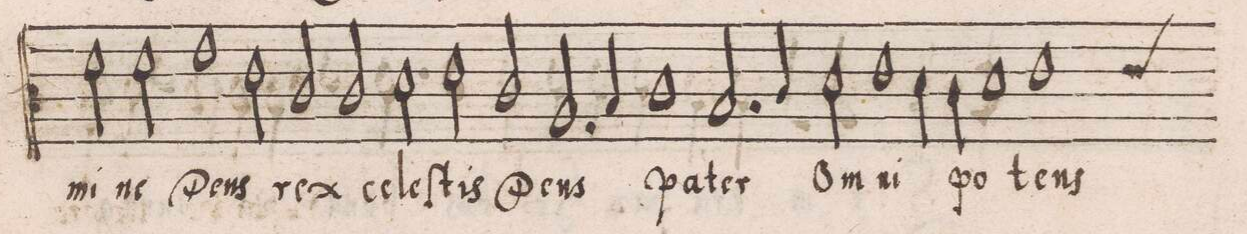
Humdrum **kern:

**kern	**text
*I"CANTVS	*
*clefC3	*
*k[]	*
*met(c|)	*
*M2/1	*
2f\	-mi-
2f\	-ne
1g	De-
=26	=26
2e\	-us
2c/	rex
2c/	ce-
2d\	-leſ-
=27	=27
2e\	-tis
2c/	De-
2.A/	-us
4B/	.
=28	=28
1c	pa-
2.B/	-ter
4c/	.
=29	=29
2d\	Om-
1e	-ni-
4d\	.
4c\	-po-
=30	=30
1d	.
*custos:e	*
1e	-tens
=31	=31
*-	*-
